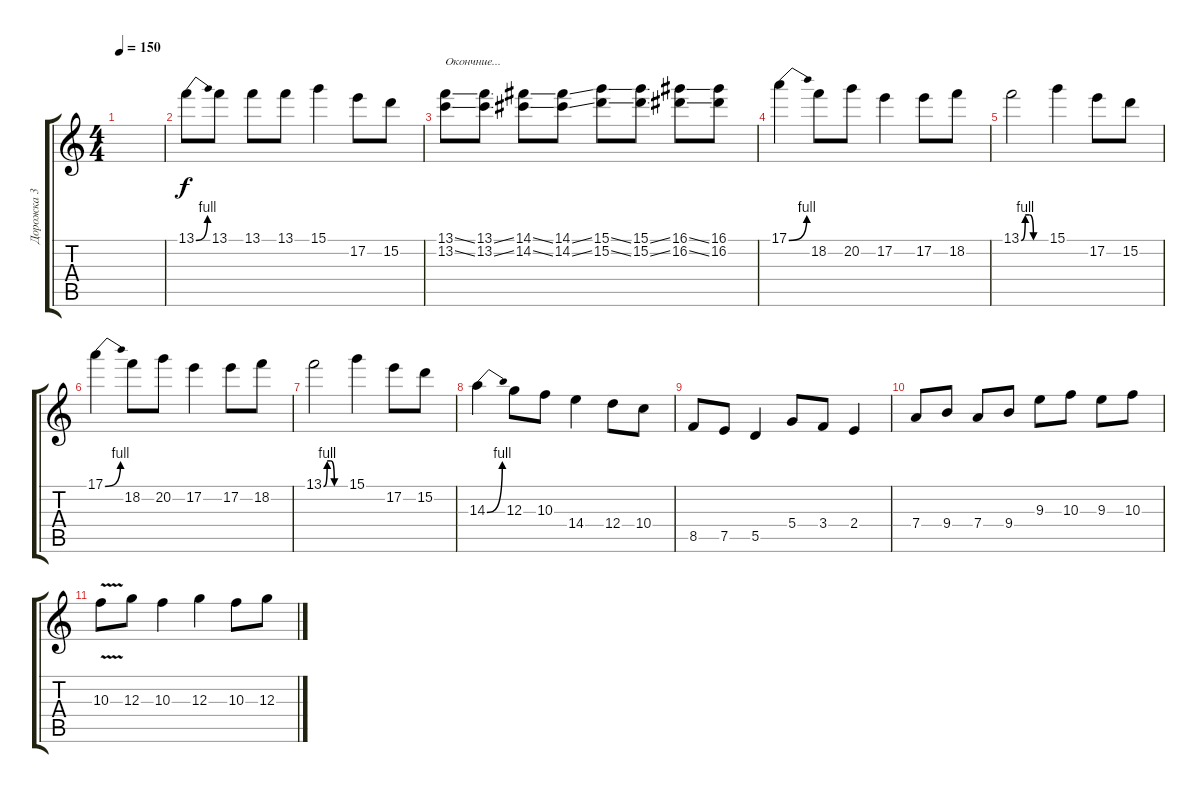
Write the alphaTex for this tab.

\track ("Дорожка 3" "Дорожка 3") {instrument distortionguitar}
\staff {score tabs}
\tuning (E4 B3 G3 D3 A2 E2) {hide}
\ts (4 4)
\tempo 150
\clef g2
\ks c
|
13.1{be (bend 0 0 60 4)}.8 13.1.8 13.1.8 13.1.8 15.1.4 17.2.8 15.2.8 |
(13.1{ss} 13.2{ss}).8{txt "Окончние..."} (13.1{ss} 13.2{ss}).8 (14.1{ss} 14.2{ss}).8 (14.1{ss} 14.2{ss}).8 (15.1{ss} 15.2{ss}).8 (15.1{ss} 15.2{ss}).8 (16.1{ss} 16.2{ss}).8 (16.1 16.2).8 |
17.1{be (bend 0 0 60 4)}.4 18.2.8 20.2.8 17.2.4 17.2.8 18.2.8 |
13.1{be (custom 0 0 10 4 20 4 30 0 60 0)}.2 15.1.4 17.2.8 15.2.8 |
17.1{be (bend 0 0 60 4)}.4 18.2.8 20.2.8 17.2.4 17.2.8 18.2.8 |
13.1{be (custom 0 0 10 4 20 4 30 0 60 0)}.2 15.1.4 17.2.8 15.2.8 |
14.3{be (bend 0 0 60 4)}.4 12.3.8 10.3.8 14.4.4 12.4.8 10.4.8 |
8.5.8 7.5.8 5.5.4 5.4.8 3.4.8 2.4.4 |
7.4.8 9.4.8 7.4.8 9.4.8 9.3.8 10.3.8 9.3.8 10.3.8 |
10.3{v}.8 12.3.8 10.3.4 12.3.4 10.3.8 12.3.8
